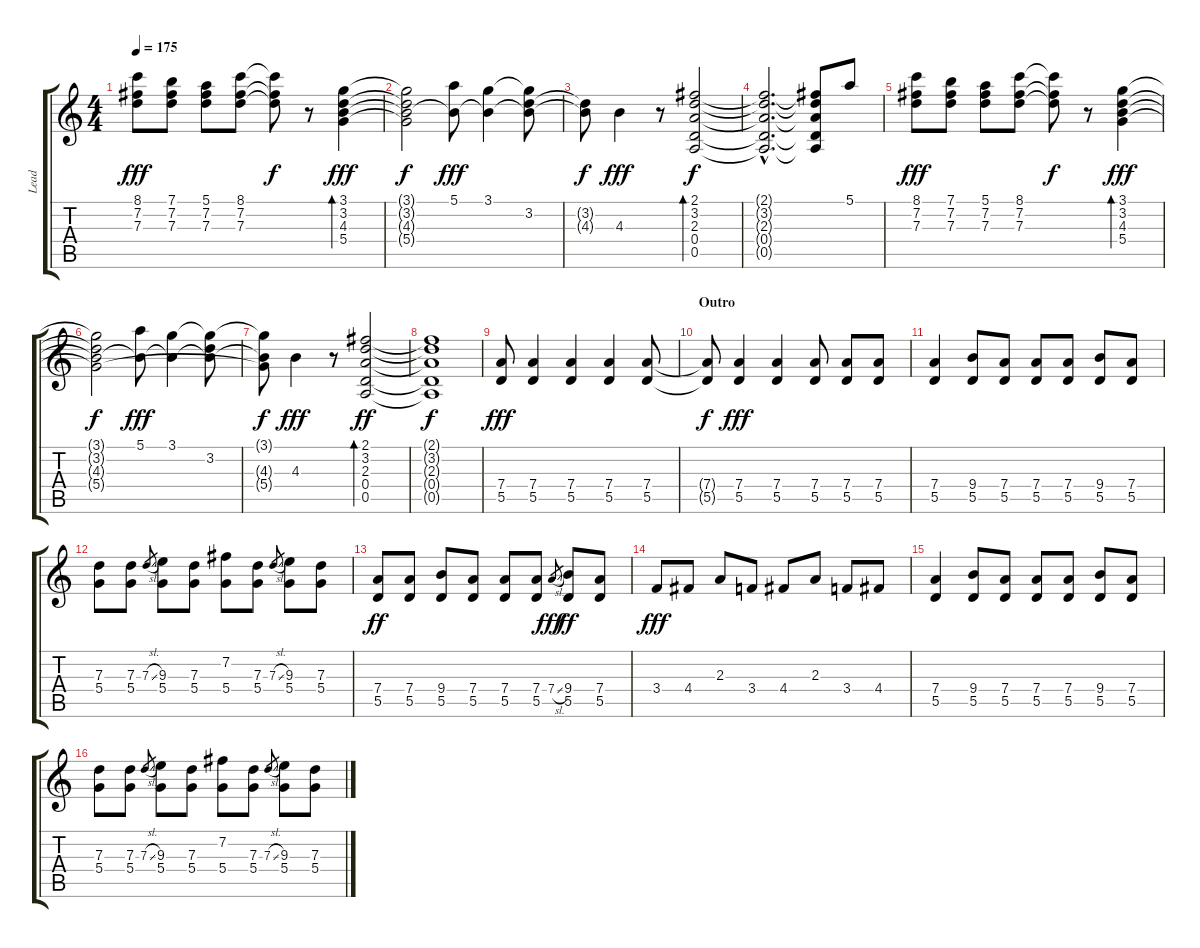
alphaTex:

\track ("Lead" "Lead") {instrument electricguitarclean}
\staff {score tabs}
\tuning (E4 B3 G3 D3 A2 E2) {hide}
\ts (4 4)
\tempo 175
\clef g2
\ks c
(8.1 7.2 7.3).8{dy fff volume 14 instrument electricguitarclean} (7.1 7.2 7.3).8 (5.1 7.2 7.3).8 (8.1 7.2 7.3).8 (8.1{t} 7.2{t} 7.3{t}).8{dy f} r.8 (3.1 3.2 4.3 5.4).4{bd 240 dy fff} |
(3.1{t} 3.2{t} 4.3{t} 5.4{t}).2{dy f} (5.1 4.3{t}).8{dy fff} (3.1 4.3{t}).4 (3.1{t} 3.2 4.3{t}).8 |
(3.2{t} 4.3{t}).8{dy f} 4.3.4{dy fff} r.8 (2.1 3.2 2.3 0.4 0.5).2{bd 240 dy f} |
(2.1{hac t} 3.2{hac t} 2.3{hac t} 0.4{hac t} 0.5{hac t}).2{d} (2.1{t} 3.2{t} 2.3{t} 0.4{t} 0.5{t}).8 5.1.8 |
(8.1 7.2 7.3).8{dy fff} (7.1 7.2 7.3).8 (5.1 7.2 7.3).8 (8.1 7.2 7.3).8 (8.1{t} 7.2{t} 7.3{t}).8{dy f} r.8 (3.1 3.2 4.3 5.4).4{bd 240 dy fff} |
(3.1{t} 3.2{t} 4.3{t} 5.4{t}).2{dy f} (5.1 4.3{t}).8{dy fff} (3.1 4.3{t}).4 (3.1{t} 3.2 4.3{t}).8 |
(3.1{t} 4.3{t} 5.4{t}).8{dy f} 4.3.4{dy fff} r.8 (2.1 3.2 2.3 0.4 0.5).2{bd 240 dy ff} |
(2.1{t} 3.2{t} 2.3{t} 0.4{t} 0.5{t}).1{dy f} |
(7.4 5.5).8{dy fff volume 12 instrument overdrivenguitar} (7.4 5.5).4 (7.4 5.5).4 (7.4 5.5).4 (7.4 5.5).8 |
\section ("" "Outro")
(7.4{t} 5.5{t}).8{dy f} (7.4 5.5).4{dy fff} (7.4 5.5).4 (7.4 5.5).8 (7.4 5.5).8 (7.4 5.5).8 |
(7.4 5.5).4 (9.4 5.5).8 (7.4 5.5).8 (7.4 5.5).8 (7.4 5.5).8 (9.4 5.5).8 (7.4 5.5).8 |
(7.3 5.4).8 (7.3 5.4).8 7.3{sl}.8{gr} (9.3 5.4).8 (7.3 5.4).8 (7.2 5.4).8 (7.3 5.4).8 7.3{sl}.8{gr} (9.3 5.4).8 (7.3 5.4).8 |
(7.4 5.5).8{dy ff} (7.4 5.5).8 (9.4 5.5).8 (7.4 5.5).8 (7.4 5.5).8 (7.4 5.5).8 7.4{sl}.8{gr dy fff} (9.4 5.5).8{dy ff} (7.4 5.5).8 |
3.4.8{dy fff} 4.4.8 2.3.8 3.4.8 4.4.8 2.3.8 3.4.8 4.4.8 |
(7.4 5.5).4 (9.4 5.5).8 (7.4 5.5).8 (7.4 5.5).8 (7.4 5.5).8 (9.4 5.5).8 (7.4 5.5).8 |
(7.3 5.4).8 (7.3 5.4).8 7.3{sl}.8{gr} (9.3 5.4).8 (7.3 5.4).8 (7.2 5.4).8 (7.3 5.4).8 7.3{sl}.8{gr} (9.3 5.4).8 (7.3 5.4).8
